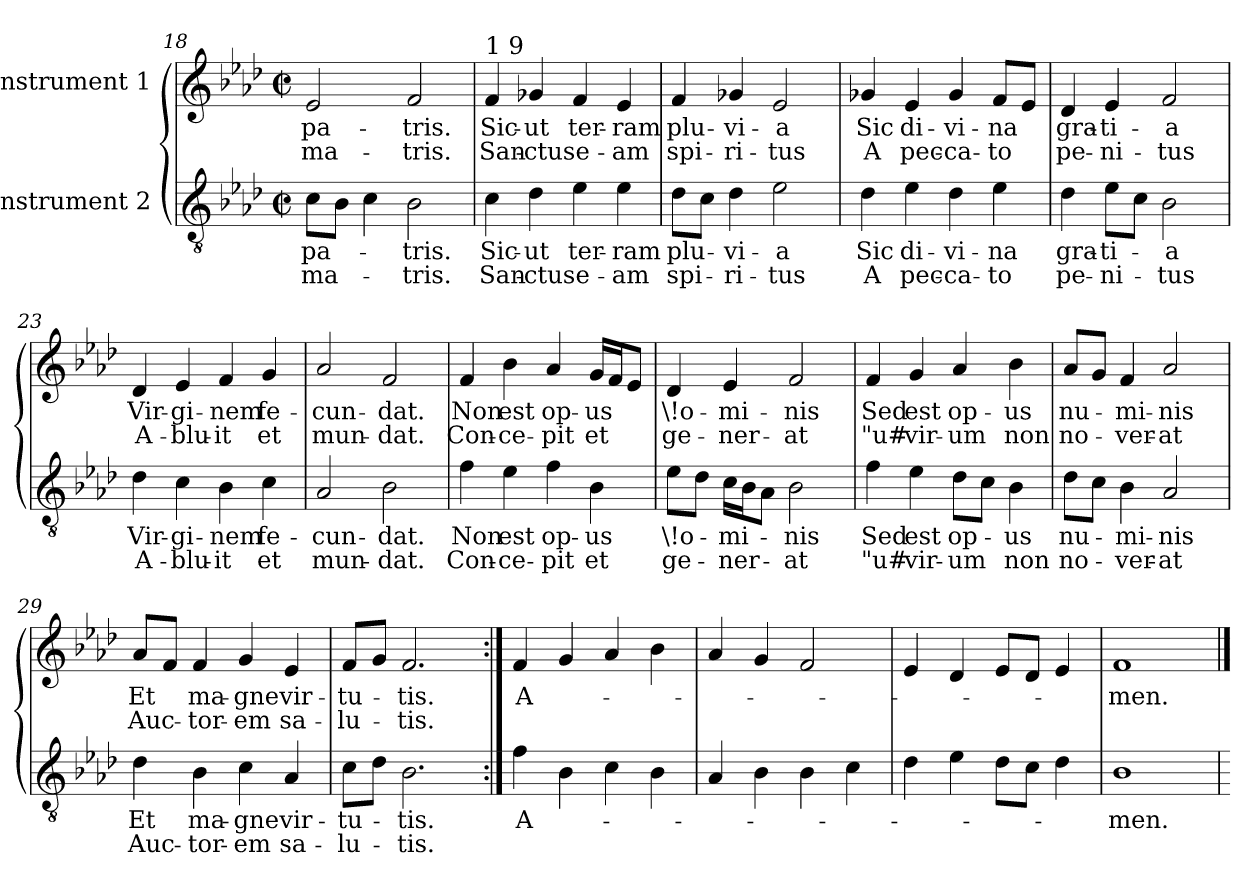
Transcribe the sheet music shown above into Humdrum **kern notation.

**kern	**text	**text	**kern	**text	**text
*part2	*part2	*part2	*part1	*part1	*part1
*staff2	*staff2	*staff2	*staff1	*staff1	*staff1
*I"Instrument 2	*	*	*I"Instrument 1	*	*
*clefGv2	*	*	*clefG2	*	*
*k[b-e-a-d-]	*	*	*k[b-e-a-d-]	*	*
*A-:	*	*	*A-:	*	*
*M2/2	*	*	*M2/2	*	*
*met(c|)	*	*	*met(c|)	*	*
=18	=18	=18	=18	=18	=18
!	!LO:LY:a:cj	!LO:LY:a:cj	!	!LO:LY:b:cj	!LO:LY:b:cj
8c\L	pa-	-ma-	2e-/	pa-	-ma-
8B-\J	.	.	.	.	.
4c\	.	.	.	.	.
!	!LO:LY:a:cj	!LO:LY:a:cj	!	!LO:LY:b:cj	!LO:LY:b:cj
2B-\	-tris.	tris.	2f/	-tris.	tris.
!!LO:LB:g=z
=19	=19	=19	=19	=19	=19
!	!	!	!LO:TX:a:t=1 9	!	!
!	!LO:LY:a:cj	!LO:LY:a:cj	!	!LO:LY:b:cj	!LO:LY:b:cj
4c\	Sic-	-San-	4f/	Sic-	-San-
!	!LO:LY:a:cj	!LO:LY:a:cj	!	!LO:LY:b:cj	!LO:LY:b:cj
4d-\	-ut	ctus	4g-X/	-ut	ctus
!	!LO:LY:a:cj	!LO:LY:a:cj	!	!LO:LY:b:cj	!LO:LY:b:cj
4e-\	ter-	-e-	4f/	ter-	-e-
!	!LO:LY:a:cj	!LO:LY:a:cj	!	!LO:LY:b:cj	!LO:LY:b:cj
4e-\	-ram	am	4e-/	-ram	am
=20	=20	=20	=20	=20	=20
!	!LO:LY:a:cj	!LO:LY:a:cj	!	!LO:LY:b:cj	!LO:LY:b:cj
8d-\L	plu-	-spi-	4f/	plu-	-spi-
8c\J	.	.	.	.	.
!	!LO:LY:a:cj	!LO:LY:a:cj	!	!LO:LY:b:cj	!LO:LY:b:cj
4d-\	-vi-	-ri-	4g-X/	-vi-	-ri-
!	!LO:LY:a:cj	!LO:LY:a:cj	!	!LO:LY:b:cj	!LO:LY:b:cj
2e-\	-a	tus	2e-/	-a	tus
=21	=21	=21	=21	=21	=21
!	!LO:LY:a:cj	!LO:LY:a:cj	!	!LO:LY:b:cj	!LO:LY:b:cj
4d-\	Sic	A	4g-X/	Sic	A
!	!LO:LY:a:cj	!LO:LY:a:cj	!	!LO:LY:b:cj	!LO:LY:b:cj
4e-\	di-	-pec-	4e-/	di-	-pec-
!	!LO:LY:a:cj	!LO:LY:a:cj	!	!LO:LY:b:cj	!LO:LY:b:cj
4d-\	-vi-	-ca-	4g-/	-vi-	-ca-
!	!LO:LY:a:cj	!LO:LY:a:cj	!	!LO:LY:b:cj	!LO:LY:b:cj
4e-\	-na	to	8f/L	-na	to
.	.	.	8e-/J	.	.
=22	=22	=22	=22	=22	=22
!	!LO:LY:a:cj	!LO:LY:a:cj	!	!LO:LY:b:cj	!LO:LY:b:cj
4d-\	gra-	-pe-	4d-/	gra-	-pe-
!	!LO:LY:a:cj	!LO:LY:a:cj	!	!LO:LY:b:cj	!LO:LY:b:cj
8e-\L	-ti-	-ni-	4e-/	-ti-	-ni-
8c\J	.	.	.	.	.
!	!LO:LY:a:cj	!LO:LY:a:cj	!	!LO:LY:b:cj	!LO:LY:b:cj
2B-\	-a	tus	2f/	-a	tus
=23	=23	=23	=23	=23	=23
!	!LO:LY:a:cj	!LO:LY:a:cj	!	!LO:LY:b:cj	!LO:LY:b:cj
4d-\	Vir-	-A-	4d-/	Vir-	-A-
!	!LO:LY:a:cj	!LO:LY:a:cj	!	!LO:LY:b:cj	!LO:LY:b:cj
4c\	-gi-	-blu-	4e-/	-gi-	-blu-
!	!LO:LY:a:cj	!LO:LY:a:cj	!	!LO:LY:b:cj	!LO:LY:b:cj
4B-\	-nem	it	4f/	-nem	it
!	!LO:LY:a:cj	!LO:LY:a:cj	!	!LO:LY:b:cj	!LO:LY:b:cj
4c\	fe-	-et	4g/	fe-	-et
=24	=24	=24	=24	=24	=24
!	!LO:LY:a:cj	!LO:LY:a:cj	!	!LO:LY:b:cj	!LO:LY:b:cj
2A-/	cun-	-mun-	2a-/	cun-	-mun-
!	!LO:LY:a:cj	!LO:LY:a:cj	!	!LO:LY:b:cj	!LO:LY:b:cj
2B-\	-dat.	dat.	2f/	-dat.	dat.
!!LO:LB:g=z
=25	=25	=25	=25	=25	=25
!	!LO:LY:a:cj	!LO:LY:a:cj	!	!LO:LY:b:cj	!LO:LY:b:cj
4f\	Non	Con-	4f/	Non	Con-
!	!LO:LY:a:cj	!LO:LY:a:cj	!	!LO:LY:b:cj	!LO:LY:b:cj
4e-\	-est	ce-	4b-\	-est	ce-
!	!LO:LY:a:cj	!LO:LY:a:cj	!	!LO:LY:b:cj	!LO:LY:b:cj
4f\	-op-	-pit	4a-/	-op-	-pit
!	!LO:LY:a:cj	!LO:LY:a:cj	!	!LO:LY:b:cj	!LO:LY:b:cj
4B-\	us	et	16g/L	us	et
.	.	.	16f/	.	.
.	.	.	8e-/J	.	.
=26	=26	=26	=26	=26	=26
!	!LO:LY:a:cj	!LO:LY:a:cj	!	!LO:LY:b:cj	!LO:LY:b:cj
8e-\L	\!o-	-ge-	4d-/	\!o-	-ge-
8d-\J	.	.	.	.	.
!	!LO:LY:a:cj	!LO:LY:a:cj	!	!LO:LY:b:cj	!LO:LY:b:cj
16c\L	-mi-	-ner-	4e-/	-mi-	-ner-
16B-\	.	.	.	.	.
8A-\J	.	.	.	.	.
!	!LO:LY:a:cj	!LO:LY:a:cj	!	!LO:LY:b:cj	!LO:LY:b:cj
2B-\	-nis	at	2f/	-nis	at
=27	=27	=27	=27	=27	=27
!	!LO:LY:a:cj	!LO:LY:a:cj	!	!LO:LY:b:cj	!LO:LY:b:cj
4f\	Sed	"u#	4f/	Sed	"u#
!	!LO:LY:a:cj	!LO:LY:a:cj	!	!LO:LY:b:cj	!LO:LY:b:cj
4e-\	est	vir-	4g/	est	vir-
!	!LO:LY:a:cj	!LO:LY:a:cj	!	!LO:LY:b:cj	!LO:LY:b:cj
8d-\L	-op-	-um	4a-/	-op-	-um
8c\J	.	.	.	.	.
!	!LO:LY:a:cj	!LO:LY:a:cj	!	!LO:LY:b:cj	!LO:LY:b:cj
4B-\	us	non	4b-\	us	non
=28	=28	=28	=28	=28	=28
!	!LO:LY:a:cj	!LO:LY:a:cj	!	!LO:LY:b:cj	!LO:LY:b:cj
8d-\L	nu-	-no-	8a-/L	nu-	-no-
8c\J	.	.	8g/J	.	.
!	!LO:LY:a:cj	!LO:LY:a:cj	!	!LO:LY:b:cj	!LO:LY:b:cj
4B-\	-mi-	-ver-	4f/	-mi-	-ver-
!	!LO:LY:a:cj	!LO:LY:a:cj	!	!LO:LY:b:cj	!LO:LY:b:cj
2A-/	-nis	at	2a-/	-nis	at
=29	=29	=29	=29	=29	=29
!	!LO:LY:a:cj	!LO:LY:a:cj	!	!LO:LY:b:cj	!LO:LY:b:cj
4d-\	Et	Auc-	8a-/L	Et	Auc-
.	.	.	8f/J	.	.
!	!LO:LY:a:cj	!LO:LY:a:cj	!	!LO:LY:b:cj	!LO:LY:b:cj
4B-\	-ma-	-tor-	4f/	-ma-	-tor-
!	!LO:LY:a:cj	!LO:LY:a:cj	!	!LO:LY:b:cj	!LO:LY:b:cj
4c\	-gne	em	4g/	-gne	em
!	!LO:LY:a:cj	!LO:LY:a:cj	!	!LO:LY:b:cj	!LO:LY:b:cj
4A-/	vir-	-sa-	4e-/	vir-	-sa-
=30	=30	=30	=30	=30	=30
!	!LO:LY:a:cj	!LO:LY:a:cj	!	!LO:LY:b:cj	!LO:LY:b:cj
8c\L	-tu-	-lu-	8f/L	-tu-	-lu-
8d-\J	.	.	8g/J	.	.
!	!LO:LY:a:cj	!LO:LY:a:cj	!	!LO:LY:b:cj	!LO:LY:b:cj
2.B-\	-tis.	tis.	2.f/	-tis.	tis.
!!LO:LB:g=z
=31:|!	=31:|!	=31:|!	=31:|!	=31:|!	=31:|!
!	!LO:LY:a:cj	!	!	!LO:LY:b:cj	!
4f\	A-	.	4f/	A-	.
4B-\	.	.	4g/	.	.
4c\	.	.	4a-/	.	.
4B-\	.	.	4b-\	.	.
=32	=32	=32	=32	=32	=32
4A-/	.	.	4a-/	.	.
4B-\	.	.	4g/	.	.
4B-\	.	.	2f/	.	.
4c\	.	.	.	.	.
=33	=33	=33	=33	=33	=33
4d-\	.	.	4e-/	.	.
4e-\	.	.	4d-/	.	.
8d-\L	.	.	8e-/L	.	.
8c\J	.	.	8d-/J	.	.
4d-\	.	.	4e-/	.	.
=34	=34	=34	=34	=34	=34
!	!LO:LY:a:cj	!	!	!LO:LY:b:cj	!
1B-	-men.	.	1f	-men.	.
=	==	==	==	==	==
*-	*-	*-	*-	*-	*-
